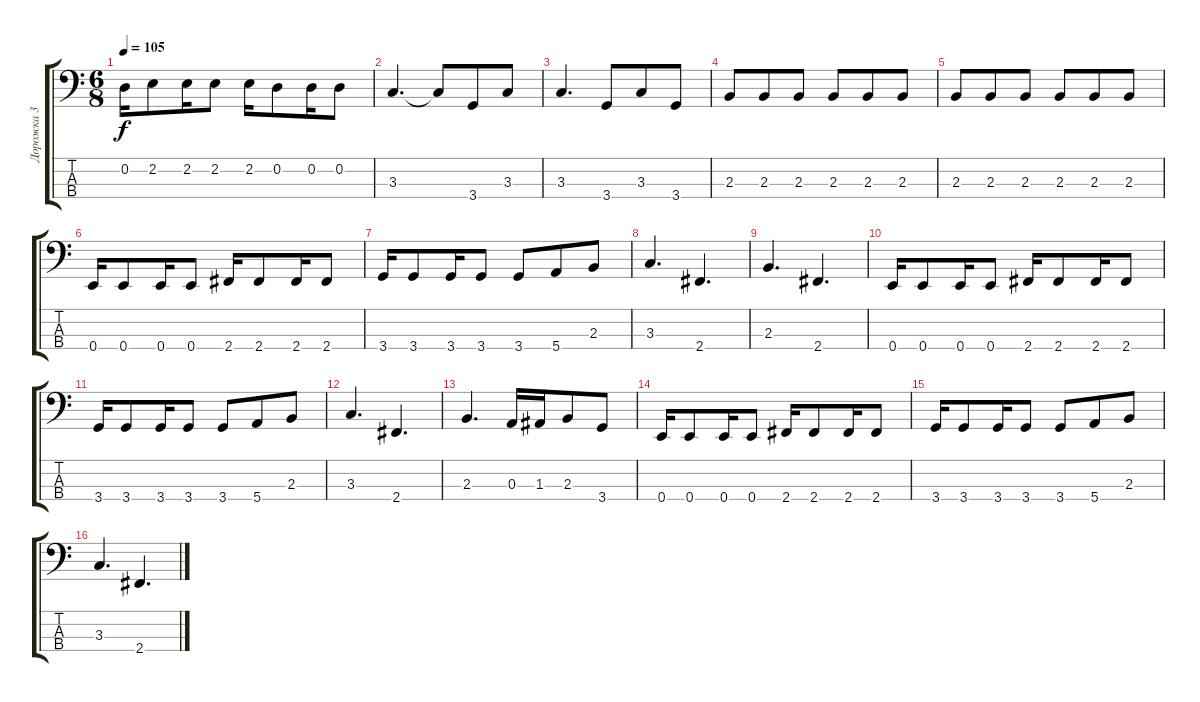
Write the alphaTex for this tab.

\track ("Дорожка 3" "Дорожка 3") {instrument slapbass2}
\staff {score tabs}
\tuning (G2 D2 A1 E1) {hide}
\ts (6 8)
\tempo 105
\clef f4
\ks c
0.2.16{dy f} 2.2.8 2.2.16 2.2.8 2.2.16 0.2.8 0.2.16 0.2.8 |
3.3.4{d} 3.3{t}.8 3.4.8 3.3.8 |
3.3.4{d} 3.4.8 3.3.8 3.4.8 |
2.3.8 2.3.8 2.3.8 2.3.8 2.3.8 2.3.8 |
2.3.8 2.3.8 2.3.8 2.3.8 2.3.8 2.3.8 |
0.4.16 0.4.8 0.4.16 0.4.8 2.4.16 2.4.8 2.4.16 2.4.8 |
3.4.16 3.4.8 3.4.16 3.4.8 3.4.8 5.4.8 2.3.8 |
3.3.4{d} 2.4.4{d} |
2.3.4{d} 2.4.4{d} |
0.4.16 0.4.8 0.4.16 0.4.8 2.4.16 2.4.8 2.4.16 2.4.8 |
3.4.16 3.4.8 3.4.16 3.4.8 3.4.8 5.4.8 2.3.8 |
3.3.4{d} 2.4.4{d} |
2.3.4{d} 0.3.16 1.3.16 2.3.8 3.4.8 |
0.4.16 0.4.8 0.4.16 0.4.8 2.4.16 2.4.8 2.4.16 2.4.8 |
3.4.16 3.4.8 3.4.16 3.4.8 3.4.8 5.4.8 2.3.8 |
3.3.4{d} 2.4.4{d}
